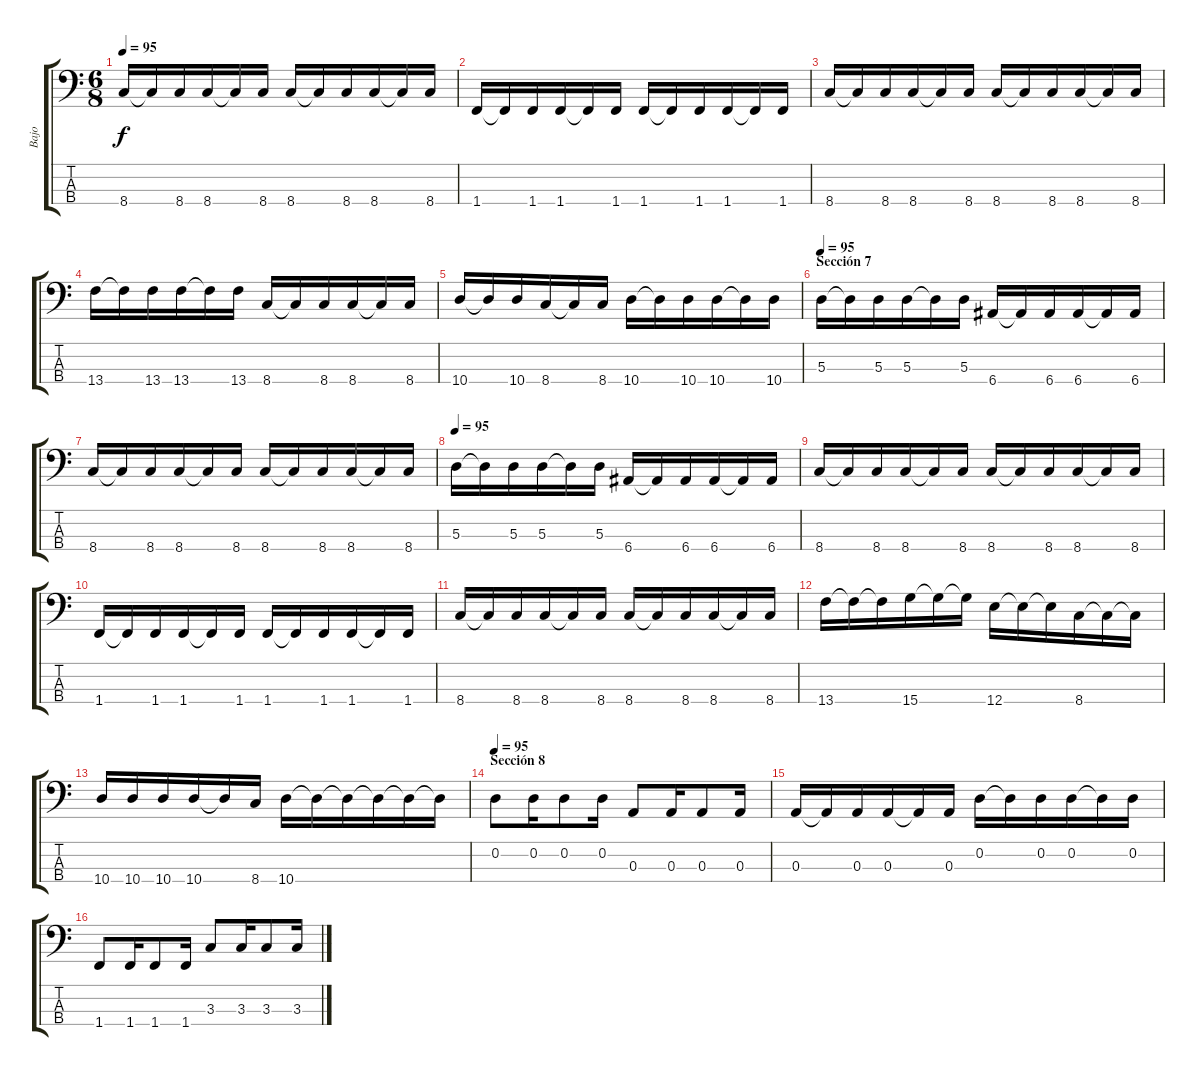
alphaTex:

\track ("Bajo" "Bajo") {instrument electricbassfinger}
\staff {score tabs}
\tuning (G2 D2 A1 E1) {hide}
\ts (6 8)
\tempo 95
\clef f4
\ks c
8.4.16{dy f} 8.4{t}.16 8.4.16 8.4.16 8.4{t}.16 8.4.16 8.4.16 8.4{t}.16 8.4.16 8.4.16 8.4{t}.16 8.4.16 |
1.4.16 1.4{t}.16 1.4.16 1.4.16 1.4{t}.16 1.4.16 1.4.16 1.4{t}.16 1.4.16 1.4.16 1.4{t}.16 1.4.16 |
8.4.16 8.4{t}.16 8.4.16 8.4.16 8.4{t}.16 8.4.16 8.4.16 8.4{t}.16 8.4.16 8.4.16 8.4{t}.16 8.4.16 |
13.4.16 13.4{t}.16 13.4.16 13.4.16 13.4{t}.16 13.4.16 8.4.16 8.4{t}.16 8.4.16 8.4.16 8.4{t}.16 8.4.16 |
10.4.16 10.4{t}.16 10.4.16 8.4.16 8.4{t}.16 8.4.16 10.4.16 10.4{t}.16 10.4.16 10.4.16 10.4{t}.16 10.4.16 |
\section ("" "Sección 7")
\tempo 95
5.3.16 5.3{t}.16 5.3.16 5.3.16 5.3{t}.16 5.3.16 6.4.16 6.4{t}.16 6.4.16 6.4.16 6.4{t}.16 6.4.16 |
8.4.16 8.4{t}.16 8.4.16 8.4.16 8.4{t}.16 8.4.16 8.4.16 8.4{t}.16 8.4.16 8.4.16 8.4{t}.16 8.4.16 |
\tempo 95
5.3.16 5.3{t}.16 5.3.16 5.3.16 5.3{t}.16 5.3.16 6.4.16 6.4{t}.16 6.4.16 6.4.16 6.4{t}.16 6.4.16 |
8.4.16 8.4{t}.16 8.4.16 8.4.16 8.4{t}.16 8.4.16 8.4.16 8.4{t}.16 8.4.16 8.4.16 8.4{t}.16 8.4.16 |
1.4.16 1.4{t}.16 1.4.16 1.4.16 1.4{t}.16 1.4.16 1.4.16 1.4{t}.16 1.4.16 1.4.16 1.4{t}.16 1.4.16 |
8.4.16 8.4{t}.16 8.4.16 8.4.16 8.4{t}.16 8.4.16 8.4.16 8.4{t}.16 8.4.16 8.4.16 8.4{t}.16 8.4.16 |
13.4.16 13.4{t}.16 13.4{t}.16 15.4.16 15.4{t}.16 15.4{t}.16 12.4.16 12.4{t}.16 12.4{t}.16 8.4.16 8.4{t}.16 8.4{t}.16 |
10.4.16 10.4.16 10.4.16 10.4.16 10.4{t}.16 8.4.16 10.4.16 10.4{t}.16 10.4{t}.16 10.4{t}.16 10.4{t}.16 10.4{t}.16 |
\section ("" "Sección 8")
\tempo 95
0.2.8 0.2.16 0.2.8 0.2.16 0.3.8 0.3.16 0.3.8 0.3.16 |
0.3.16 0.3{t}.16 0.3.16 0.3.16 0.3{t}.16 0.3.16 0.2.16 0.2{t}.16 0.2.16 0.2.16 0.2{t}.16 0.2.16 |
1.4.8 1.4.16 1.4.8 1.4.16 3.3.8 3.3.16 3.3.8 3.3.16
